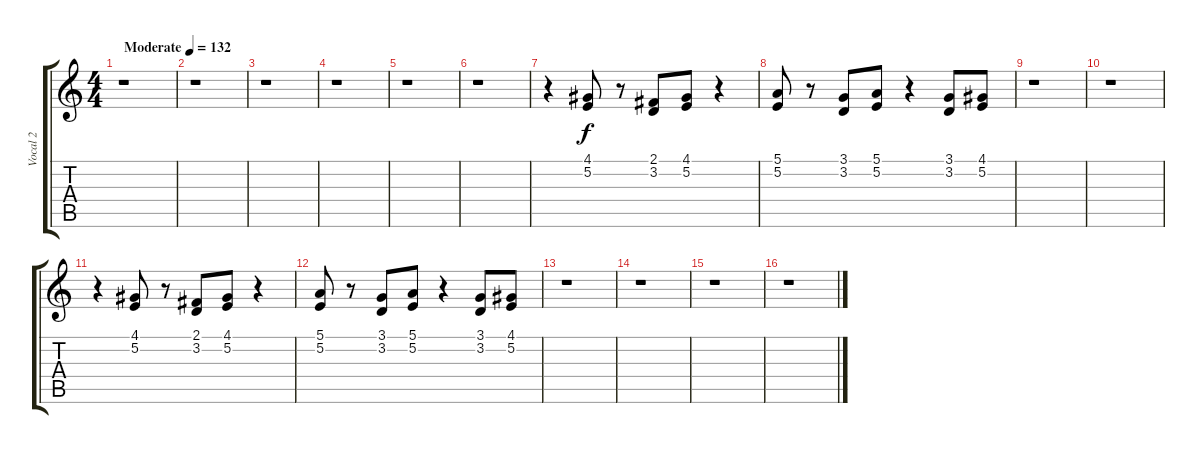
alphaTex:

\track ("Vocal 2" "Vocal 2") {instrument lead2sawtooth}
\staff {score tabs}
\tuning (E4 B3 G3 D3 A2 E2) {hide}
\ts (4 4)
\tempo (132 "Moderate")
\clef g2
\ks c
r.1{dy f instrument lead2sawtooth} |
r.1 |
r.1 |
r.1 |
r.1 |
r.1 |
r.4 (4.1 5.2).8 r.8 (2.1 3.2).8 (4.1 5.2).8 r.4 |
(5.1 5.2).8 r.8 (3.1 3.2).8 (5.1 5.2).8 r.4 (3.1 3.2).8 (4.1 5.2).8 |
r.1 |
r.1 |
r.4 (4.1 5.2).8 r.8 (2.1 3.2).8 (4.1 5.2).8 r.4 |
(5.1 5.2).8 r.8 (3.1 3.2).8 (5.1 5.2).8 r.4 (3.1 3.2).8 (4.1 5.2).8 |
r.1 |
r.1 |
r.1 |
r.1
